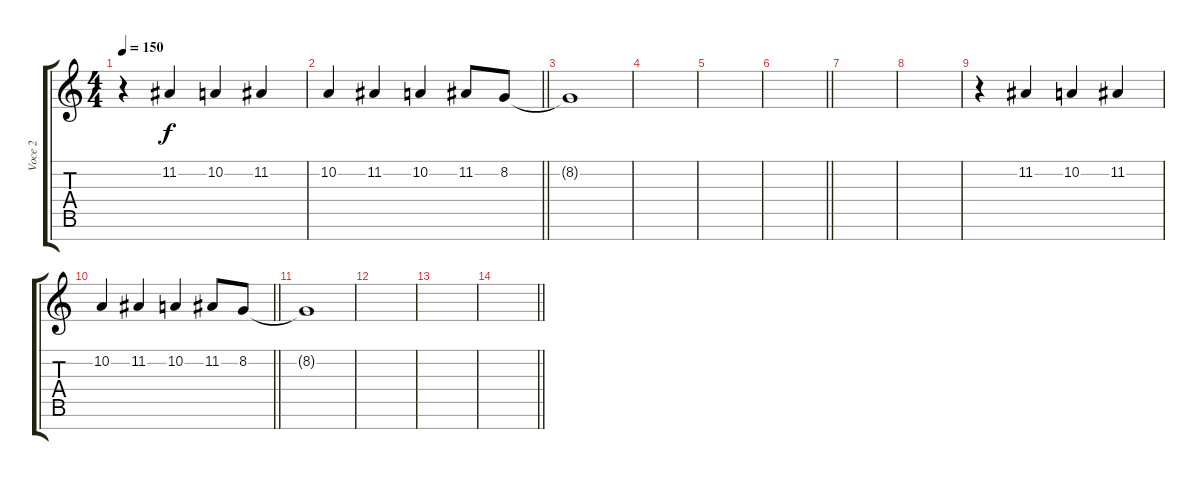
\track ("Voce 2" "Voce 2") {instrument lead1square}
\staff {score tabs}
\tuning (E4 B3 G3 D3 A2 E2 B1) {hide}
\ts (4 4)
\tempo 150
\clef g2
\ks c
r.4{dy f} 11.2.4 10.2.4 11.2.4 |
\barLineRight lightlight
10.2.4 11.2.4 10.2.4 11.2.8 8.2.8 |
8.2{t}.1 |
|
|
\barLineRight lightlight
|
|
|
r.4 11.2.4 10.2.4 11.2.4 |
\barLineRight lightlight
10.2.4 11.2.4 10.2.4 11.2.8 8.2.8 |
8.2{t}.1 |
|
|
\barLineRight lightlight
